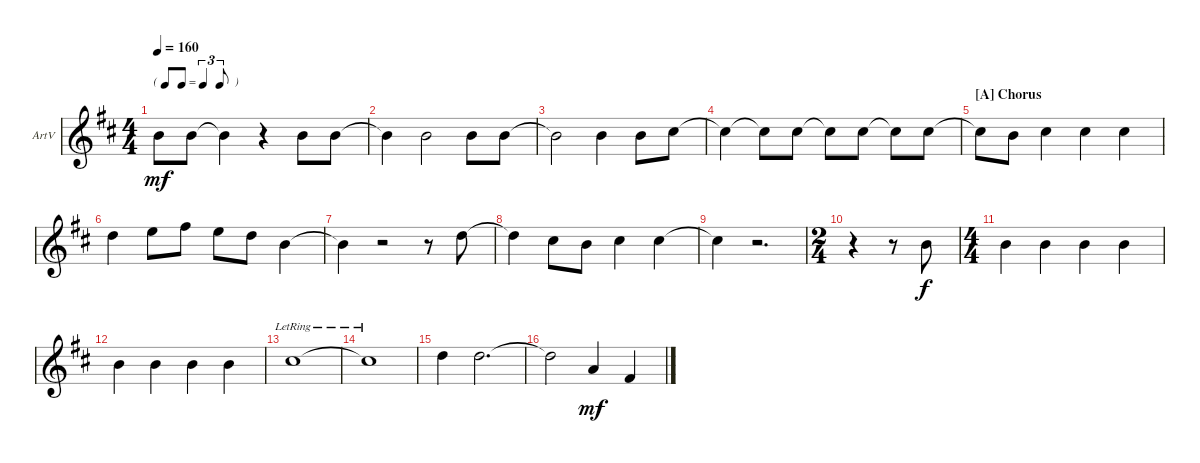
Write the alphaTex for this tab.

\defaultSystemsLayout 4
\bracketExtendMode groupsimilarinstruments
\firstSystemTrackNameOrientation horizontal
\otherSystemsTrackNameOrientation horizontal
\track ("Art Voice" "ArtV") {instrument electricguitarclean}
\staff {score}
\tuning (E4 B3 G3 D3 A2 E2)
\ts (4 4)
\tf triplet8th
\tempo 160
\clef g2
\ks bminor
0.2{t}.8{dy mf} 0.2.8 0.2{t}.4 r.4 0.2.8 0.2.8 |
0.2{t}.4 0.2.2 0.2.8 0.2.8 |
0.2{t}.2 0.2.4 0.2.8 2.2.8 |
2.2{t}.4 2.2{t}.8 2.2.8 2.2{t}.8 2.2.8 2.2{t}.8 2.2.8 |
\section ("A" "Chorus")
2.2{t}.8 0.2.8 2.2.4 2.2.4 2.2.4 |
3.2.4 0.1.8 2.1.8 0.1.8 3.2.8 0.2.4 |
0.2{t}.4 r.2 r.8 3.2.8 |
3.2{t}.4 2.2.8 4.3.8 2.2.4 2.2.4 |
2.2{t}.4 r.2{d} |
\ts (2 4)
r.4 r.8 0.2.8{dy f} |
\ts (4 4)
0.2.4 0.2.4 0.2.4 0.2.4 |
0.2.4 0.2.4 0.2.4 0.2.4 |
2.2{lr}.1 |
2.2{lr t}.1 |
3.2.4 3.2.2{d} |
3.2{t}.2 2.3.4{dy mf} 4.4.4
